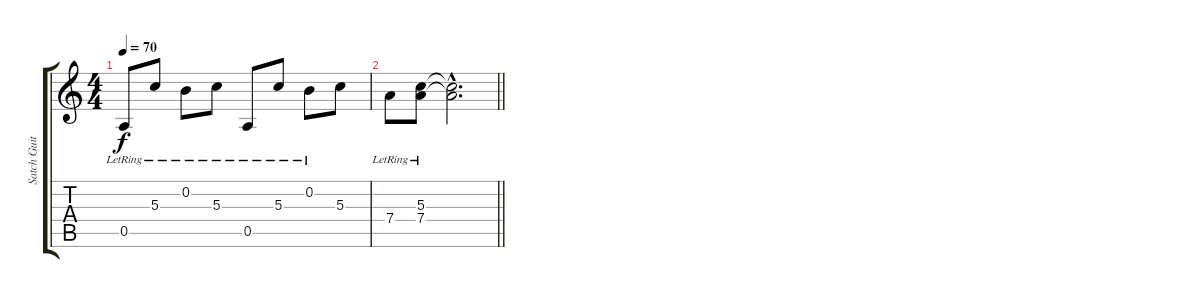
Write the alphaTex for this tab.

\track ("Satch Guitar" "Satch Guit") {instrument distortionguitar}
\staff {score tabs}
\tuning (E4 B3 G3 D3 A2 E2) {hide}
\ts (4 4)
\tempo 70
\clef g2
\ks c
0.5{lr}.8{dy f} 5.3{lr}.8 0.2{lr}.8 5.3{lr}.8 0.5{lr}.8 5.3{lr}.8 0.2{lr}.8 5.3.8 |
\barLineRight lightlight
7.4{lr}.8 (5.3{lr} 7.4{lr}).8 (5.3{hac t} 7.4{hac t}).2{d}
